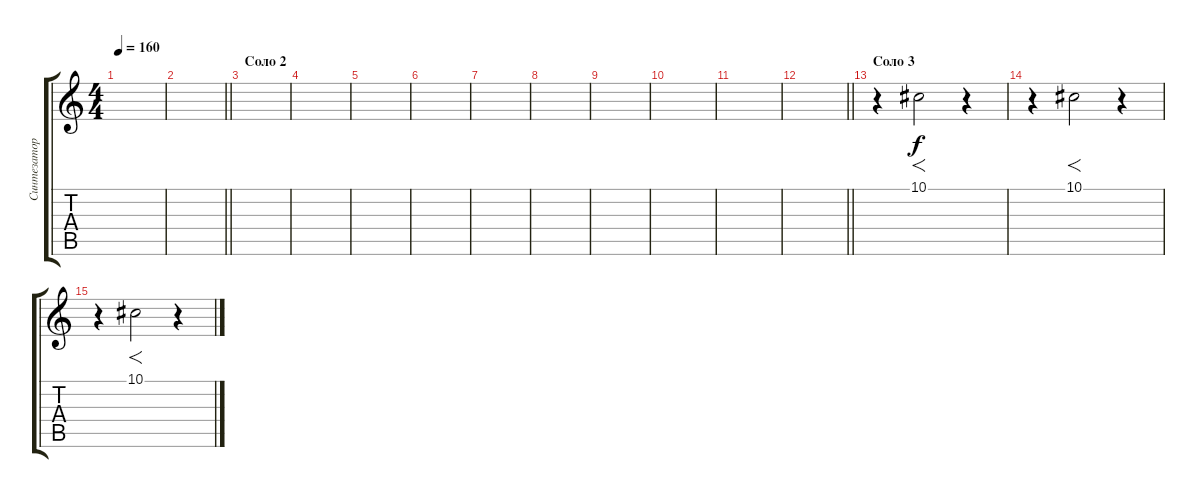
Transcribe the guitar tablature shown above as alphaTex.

\track ("Синтезатор" "Синтезатор") {instrument stringensemble1}
\staff {score tabs}
\tuning (Eb4 Bb3 Gb3 Db3 Ab2 Eb2) {hide}
\ts (4 4)
\tempo 160
\clef g2
\ks c
|
\barLineRight lightlight
|
\section ("" "Соло 2")
|
|
|
|
|
|
|
|
|
\barLineRight lightlight
|
\section ("" "Соло 3")
r.4 10.1.2{f} r.4 |
r.4 10.1.2{f} r.4 |
r.4 10.1.2{f} r.4
